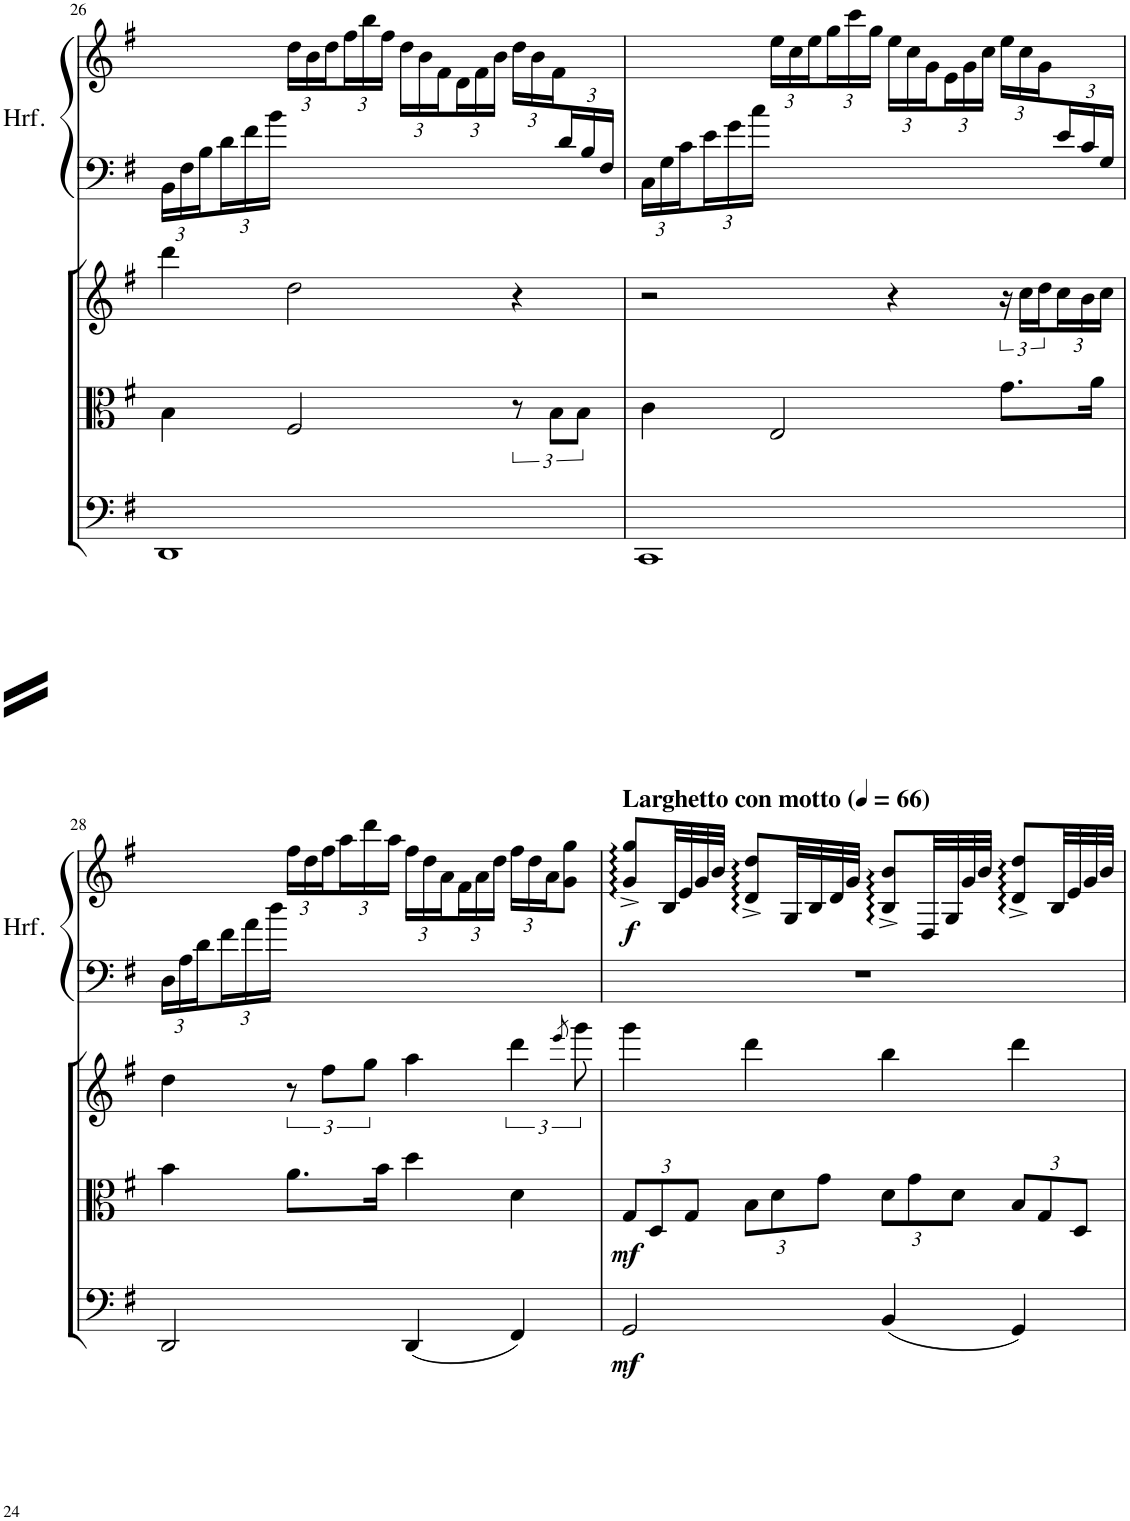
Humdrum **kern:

**kern	**dynam	**kern	**dynam	**kern	**kern	**kern	**dynam
*part4	*part4	*part3	*part3	*part2	*part1	*part1	*part1
*staff5	*staff5	*staff4	*staff4	*staff3	*staff2	*staff1	*staff1/2
*I"Violoncello	*	*I"Viola	*	*I"Housle	*I"Harfa	*	*
*I'Vc	*	*I'Vla	*	*	*	*	*
!!LO:PB:g=z
*clefF4	*	*clefC3	*	*clefG2	*clefF4	*clefG2	*
*k[f#]	*	*k[f#]	*	*k[f#]	*k[f#]	*k[f#]	*
*M4/4	*	*M4/4	*	*M4/4	*M4/4	*M4/4	*
*	*	*	*	*	*Xbrackettup	*	*
=26	=26	=26	=26	=26	=26	=26	=26
*	*	*	*	*	*	*^	*
1DD	.	4B\	.	4ddd\	24BB\LL	1ryy	4ryy	.
.	.	.	.	.	24F#\	.	.	.
.	.	.	.	.	24B\	.	.	.
.	.	.	.	.	24d\	.	.	.
.	.	.	.	.	24f#\	.	.	.
.	.	.	.	.	24b\JJ	.	.	.
*	*	*	*	*	*	*	*Xbrackettup	*
.	.	2F#/	.	2dd\	8ryy	.	24dd\LL	.
.	.	.	.	.	.	.	24b\	.
.	.	.	.	.	.	.	24dd\	.
.	.	.	.	.	.	.	24ff#\	.
.	.	.	.	.	.	.	24bb\	.
.	.	.	.	.	.	.	24ff#\JJ	.
.	.	.	.	.	.	.	24dd\LL	.
.	.	.	.	.	.	.	24b\	.
.	.	.	.	.	.	.	24f#\	.
.	.	.	.	.	.	.	24d\	.
.	.	.	.	.	.	.	24f#\	.
.	.	.	.	.	.	.	24b\JJ	.
.	.	12r	.	4r	.	.	24dd\LL	.
.	.	.	.	.	.	.	24b\	.
.	.	12B\L	.	.	.	.	24f#\	.
.	.	.	.	.	24d/	.	8ryy	.
.	.	12B\J	.	.	24B/	.	.	.
.	.	.	.	.	24F#/JJ	.	.	.
=27	=27	=27	=27	=27	=27	=27	=27	=27
1CC	.	4c\	.	2r	24C\LL	1ryy	4ryy	.
.	.	.	.	.	24G\	.	.	.
.	.	.	.	.	24c\	.	.	.
.	.	.	.	.	24e\	.	.	.
.	.	.	.	.	24g\	.	.	.
.	.	.	.	.	24cc\JJ	.	.	.
.	.	2E/	.	.	8ryy	.	24ee\LL	.
.	.	.	.	.	.	.	24cc\	.
.	.	.	.	.	.	.	24ee\	.
.	.	.	.	.	.	.	24gg\	.
.	.	.	.	.	.	.	24ccc\	.
.	.	.	.	.	.	.	24gg\JJ	.
.	.	.	.	4r	.	.	24ee\LL	.
.	.	.	.	.	.	.	24cc\	.
.	.	.	.	.	.	.	24g\	.
.	.	.	.	.	.	.	24e\	.
.	.	.	.	.	.	.	24g\	.
.	.	.	.	.	.	.	24cc\JJ	.
.	.	8.g\L	.	24r	.	.	24ee\LL	.
.	.	.	.	24cc\LL	.	.	24cc\	.
.	.	.	.	24dd\	.	.	24g\	.
*	*	*	*	*Xbrackettup	*	*	*	*
.	.	.	.	24cc\	24e/	.	8ryy	.
.	.	.	.	24b\	24c/	.	.	.
.	.	16a\Jk	.	.	.	.	.	.
.	.	.	.	24cc\JJ	24G/JJ	.	.	.
!!LO:LB:g=z	!!
=28	=28	=28	=28	=28	=28	=28	=28	=28
2DD/	.	4b\	.	4dd\	24D\LL	1ryy	4ryy	.
.	.	.	.	.	24A\	.	.	.
.	.	.	.	.	24d\	.	.	.
.	.	.	.	.	24f#\	.	.	.
.	.	.	.	.	24a\	.	.	.
.	.	.	.	.	24dd\JJ	.	.	.
*	*	*	*	*brackettup	*	*	*	*
.	.	8.a\L	.	12r	2.ryy	.	24ff#\LL	.
.	.	.	.	.	.	.	24dd\	.
.	.	.	.	12ff#\L	.	.	24ff#\	.
.	.	.	.	.	.	.	24aa\	.
.	.	.	.	12gg\J	.	.	24ddd\	.
.	.	16b\Jk	.	.	.	.	.	.
.	.	.	.	.	.	.	24aa\JJ	.
(4DD/	.	4dd\	.	4aa\	.	.	24ff#\LL	.
.	.	.	.	.	.	.	24dd\	.
.	.	.	.	.	.	.	24a\	.
.	.	.	.	.	.	.	24f#\	.
.	.	.	.	.	.	.	24a\	.
.	.	.	.	.	.	.	24dd\JJ	.
4FF#/)	.	4d\	.	6ddd\	.	.	24ff#\LL	.
.	.	.	.	.	.	.	24dd\	.
.	.	.	.	.	.	.	24a\J	.
.	.	.	.	.	.	.	8g\ 8gg\J	.
.	.	.	.	8qeee/	.	.	.	.
.	.	.	.	12ggg\	.	.	.	.
*	*	*	*	*	*	*v	*v	*
=29	=29	=29	=29	=29	=29	=29	=29
*	*	*Xbrackettup	*	*	*	*	*
*	*	*	*	*	*	*MM66	*
!	!	!	!	!	!	!LO:TX:a:B:t=Larghetto con motto	!
!	!LO:DY:b	!	!LO:DY:b	!	!	!	!LO:DY:b
2GG/	mf	12G/L	mf	4ggg\	1r	8g/^ 8gg/^L	f
.	.	12D/	.	.	.	.	.
.	.	.	.	.	.	32B/LL	.
.	.	.	.	.	.	32e/	.
.	.	12G/J	.	.	.	.	.
.	.	.	.	.	.	32g/	.
.	.	.	.	.	.	32b/JJJ	.
.	.	12B\L	.	4ddd\	.	8d/^ 8dd/^L	.
.	.	12d\	.	.	.	.	.
.	.	.	.	.	.	32G/LL	.
.	.	.	.	.	.	32B/	.
.	.	12g\J	.	.	.	.	.
.	.	.	.	.	.	32d/	.
.	.	.	.	.	.	32g/JJJ	.
(4BB/	.	12d\L	.	4bb\	.	8B/^ 8b/^L	.
.	.	12g\	.	.	.	.	.
.	.	.	.	.	.	32D/LL	.
.	.	.	.	.	.	32G/	.
.	.	12d\J	.	.	.	.	.
.	.	.	.	.	.	32g/	.
.	.	.	.	.	.	32b/JJJ	.
4GG/)	.	12B/L	.	4ddd\	.	8d/^ 8dd/^L	.
.	.	12G/	.	.	.	.	.
.	.	.	.	.	.	32B/LL	.
.	.	.	.	.	.	32e/	.
.	.	12D/J	.	.	.	.	.
.	.	.	.	.	.	32g/	.
.	.	.	.	.	.	32b/JJJ	.
=	=	=	=	=	=	=	=
*-	*-	*-	*-	*-	*-	*-	*-
